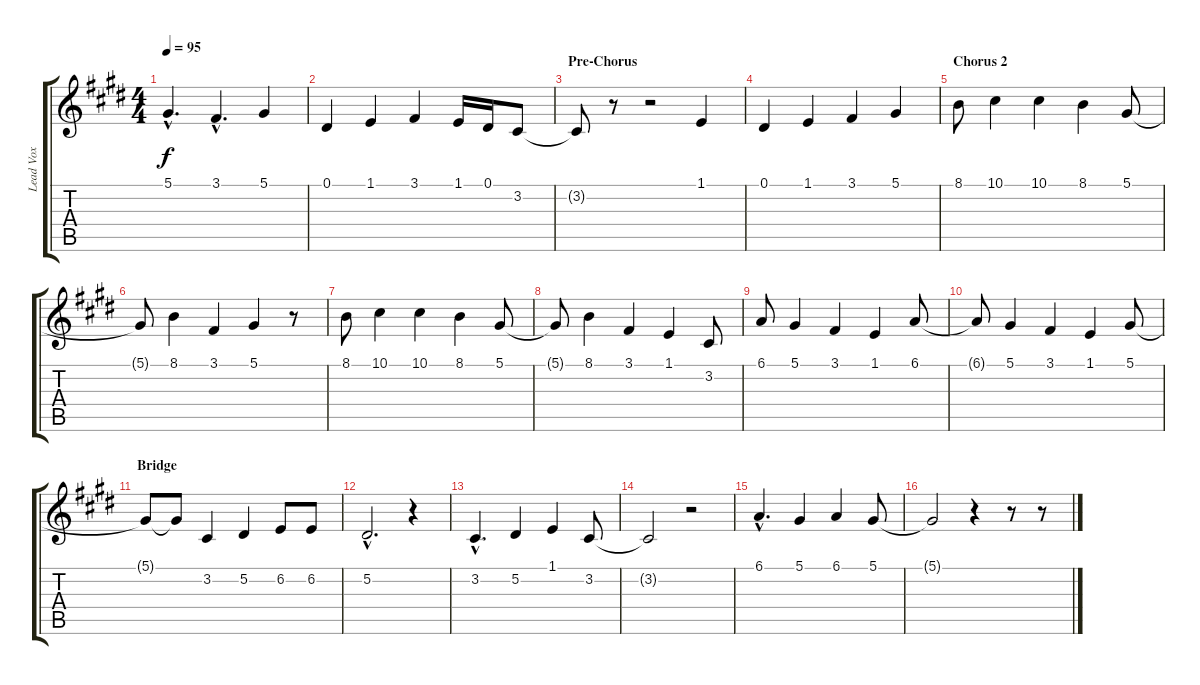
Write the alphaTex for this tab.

\track ("Lead Vox" "Lead Vox") {instrument piccolo}
\staff {score tabs}
\tuning (Eb4 Bb3 Gb3 Db3 Ab2 Eb2) {hide}
\ts (4 4)
\tempo 95
\clef g2
\ks c#minor
5.1{hac}.4{d dy f} 3.1{hac}.4{d} 5.1.4 |
0.1.4 1.1.4 3.1.4 1.1.16 0.1.16 3.2.8 |
\section ("" "Pre-Chorus")
3.2{t}.8 r.8 r.2 1.1.4 |
0.1.4 1.1.4 3.1.4 5.1.4 |
\section ("" "Chorus 2")
8.1.8 10.1.4 10.1.4 8.1.4 5.1.8 |
5.1{t}.8 8.1.4 3.1.4 5.1.4 r.8 |
8.1.8 10.1.4 10.1.4 8.1.4 5.1.8 |
5.1{t}.8 8.1.4 3.1.4 1.1.4 3.2.8 |
6.1.8 5.1.4 3.1.4 1.1.4 6.1.8 |
6.1{t}.8 5.1.4 3.1.4 1.1.4 5.1.8 |
\section ("" "Bridge")
5.1{t}.8 5.1{t}.8 3.2.4 5.2.4 6.2.8 6.2.8 |
5.2{hac}.2{d} r.4 |
3.2{hac}.4{d} 5.2.4 1.1.4 3.2.8 |
3.2{t}.2 r.2 |
6.1{hac}.4{d} 5.1.4 6.1.4 5.1.8 |
5.1{t}.2 r.4 r.8 r.8
